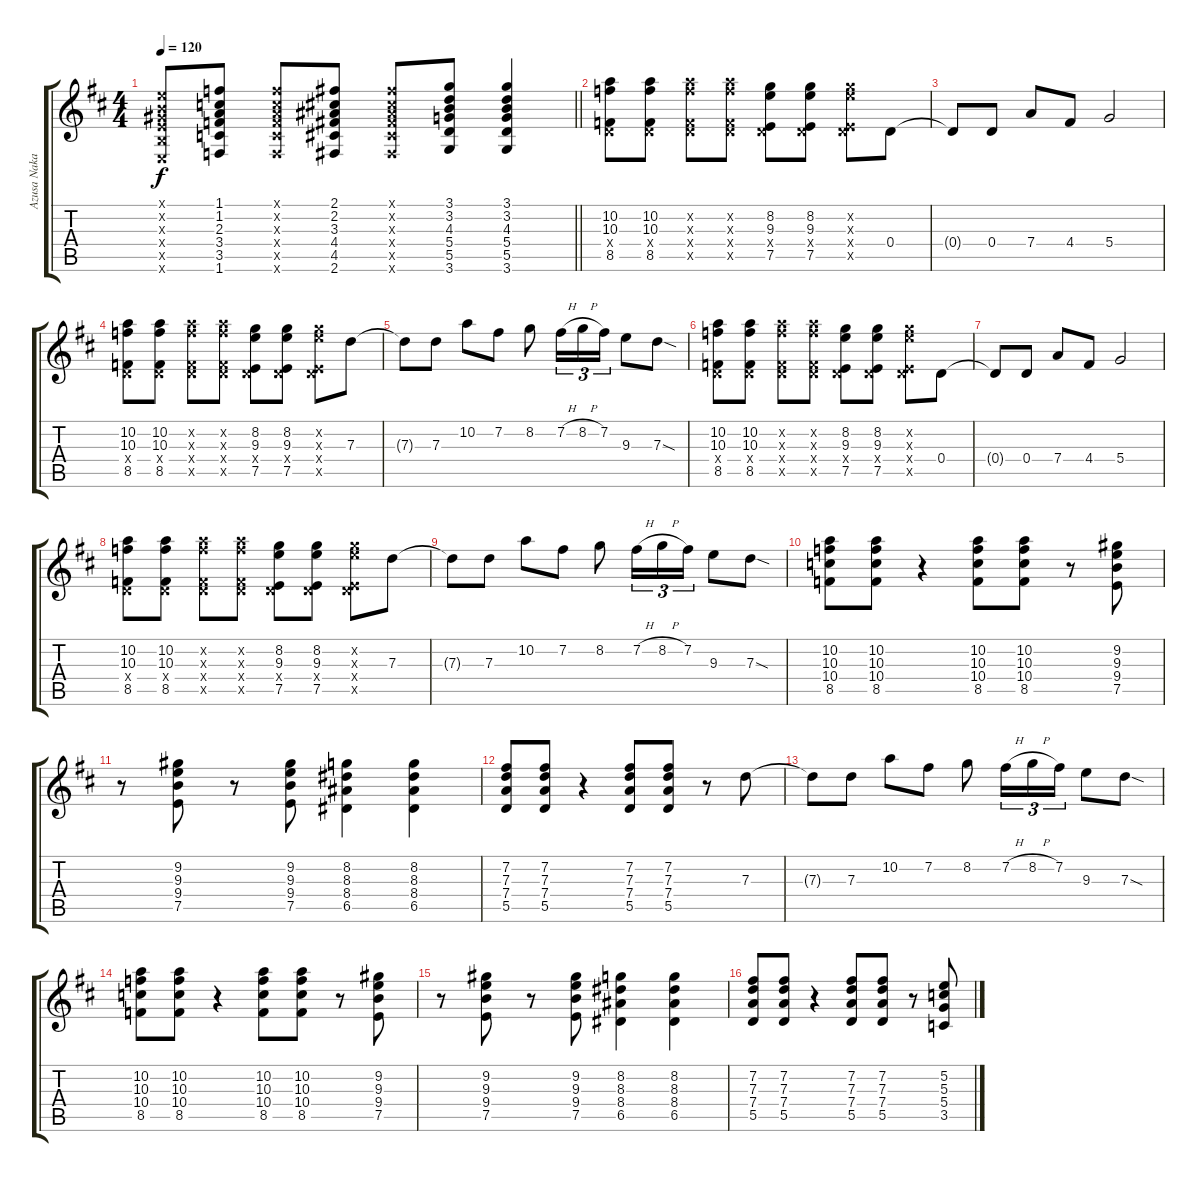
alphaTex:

\track ("Azusa Nakano" "Azusa Naka") {instrument overdrivenguitar}
\staff {score tabs}
\tuning (E4 B3 G3 D3 A2 E2) {hide}
\ts (4 4)
\tempo 120
\clef g2
\barLineRight lightlight
\ks d
(0.1{x} 0.2{x} 1.3{x} 2.4{x} 2.5{x} 0.6{x}).8{dy f} (1.1 1.2 2.3 3.4 3.5 1.6).8 (1.1{x} 1.2{x} 2.3{x} 3.4{x} 3.5{x} 1.6{x}).8 (2.1 2.2 3.3 4.4 4.5 2.6).8 (2.1{x} 2.2{x} 3.3{x} 4.4{x} 4.5{x} 2.6{x}).8 (3.1 3.2 4.3 5.4 5.5 3.6).8 (3.1 3.2 4.3 5.4 5.5 3.6).4 |
(10.2 10.3 0.4{x} 8.5).8 (10.2 10.3 0.4{x} 8.5).8 (10.2{x} 10.3{x} 0.4{x} 8.5{x}).8 (10.2{x} 10.3{x} 0.4{x} 8.5{x}).8 (8.2 9.3 0.4{x} 7.5).8 (8.2 9.3 0.4{x} 7.5).8 (8.2{x} 9.3{x} 0.4{x} 7.5{x}).8 0.4.8 |
0.4{t}.8 0.4.8 7.4.8 4.4.8 5.4.2 |
(10.2 10.3 0.4{x} 8.5).8 (10.2 10.3 0.4{x} 8.5).8 (10.2{x} 10.3{x} 0.4{x} 8.5{x}).8 (10.2{x} 10.3{x} 0.4{x} 8.5{x}).8 (8.2 9.3 0.4{x} 7.5).8 (8.2 9.3 0.4{x} 7.5).8 (8.2{x} 9.3{x} 0.4{x} 7.5{x}).8 7.3.8 |
7.3{t}.8 7.3.8 10.2.8 7.2.8 8.2.8 7.2{h}.16{tu (3 2)} 8.2{h}.16{tu (3 2)} 7.2.16{tu (3 2)} 9.3.8 7.3{sod}.8 |
(10.2 10.3 0.4{x} 8.5).8 (10.2 10.3 0.4{x} 8.5).8 (10.2{x} 10.3{x} 0.4{x} 8.5{x}).8 (10.2{x} 10.3{x} 0.4{x} 8.5{x}).8 (8.2 9.3 0.4{x} 7.5).8 (8.2 9.3 0.4{x} 7.5).8 (8.2{x} 9.3{x} 0.4{x} 7.5{x}).8 0.4.8 |
0.4{t}.8 0.4.8 7.4.8 4.4.8 5.4.2 |
(10.2 10.3 0.4{x} 8.5).8 (10.2 10.3 0.4{x} 8.5).8 (10.2{x} 10.3{x} 0.4{x} 8.5{x}).8 (10.2{x} 10.3{x} 0.4{x} 8.5{x}).8 (8.2 9.3 0.4{x} 7.5).8 (8.2 9.3 0.4{x} 7.5).8 (8.2{x} 9.3{x} 0.4{x} 7.5{x}).8 7.3.8 |
7.3{t}.8 7.3.8 10.2.8 7.2.8 8.2.8 7.2{h}.16{tu (3 2)} 8.2{h}.16{tu (3 2)} 7.2.16{tu (3 2)} 9.3.8 7.3{sod}.8 |
(10.2 10.3 10.4 8.5).8 (10.2 10.3 10.4 8.5).8 r.4 (10.2 10.3 10.4 8.5).8 (10.2 10.3 10.4 8.5).8 r.8 (9.2 9.3 9.4 7.5).8 |
r.8 (9.2 9.3 9.4 7.5).8 r.8 (9.2 9.3 9.4 7.5).8 (8.2 8.3 8.4 6.5).4 (8.2 8.3 8.4 6.5).4 |
(7.2 7.3 7.4 5.5).8 (7.2 7.3 7.4 5.5).8 r.4 (7.2 7.3 7.4 5.5).8 (7.2 7.3 7.4 5.5).8 r.8 7.3.8 |
7.3{t}.8 7.3.8 10.2.8 7.2.8 8.2.8 7.2{h}.16{tu (3 2)} 8.2{h}.16{tu (3 2)} 7.2.16{tu (3 2)} 9.3.8 7.3{sod}.8 |
(10.2 10.3 10.4 8.5).8 (10.2 10.3 10.4 8.5).8 r.4 (10.2 10.3 10.4 8.5).8 (10.2 10.3 10.4 8.5).8 r.8 (9.2 9.3 9.4 7.5).8 |
r.8 (9.2 9.3 9.4 7.5).8 r.8 (9.2 9.3 9.4 7.5).8 (8.2 8.3 8.4 6.5).4 (8.2 8.3 8.4 6.5).4 |
(7.2 7.3 7.4 5.5).8 (7.2 7.3 7.4 5.5).8 r.4 (7.2 7.3 7.4 5.5).8 (7.2 7.3 7.4 5.5).8 r.8 (5.2 5.3 5.4 3.5).8
